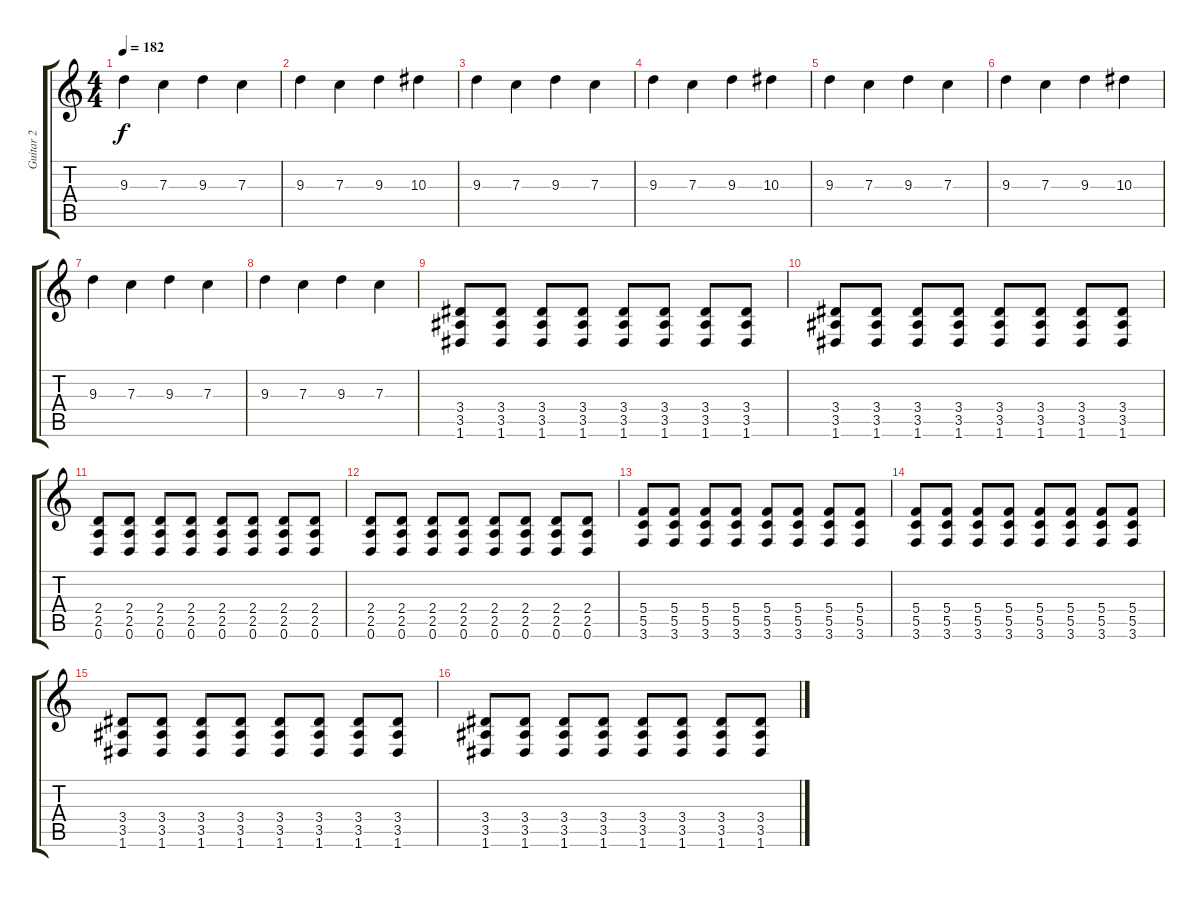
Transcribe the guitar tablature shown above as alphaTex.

\track ("Guitar 2" "Guitar 2") {instrument overdrivenguitar}
\staff {score tabs}
\tuning (D4 A3 F3 C3 G2 D2) {hide}
\ts (4 4)
\tempo 182
\clef g2
\ks c
9.3.4{dy f} 7.3.4 9.3.4 7.3.4 |
9.3.4 7.3.4 9.3.4 10.3.4 |
9.3.4 7.3.4 9.3.4 7.3.4 |
9.3.4 7.3.4 9.3.4 10.3.4 |
9.3.4 7.3.4 9.3.4 7.3.4 |
9.3.4 7.3.4 9.3.4 10.3.4 |
9.3.4 7.3.4 9.3.4 7.3.4 |
9.3.4 7.3.4 9.3.4 7.3.4 |
(3.4 3.5 1.6).8{volume 9 instrument distortionguitar} (3.4 3.5 1.6).8 (3.4 3.5 1.6).8 (3.4 3.5 1.6).8 (3.4 3.5 1.6).8 (3.4 3.5 1.6).8 (3.4 3.5 1.6).8 (3.4 3.5 1.6).8 |
(3.4 3.5 1.6).8 (3.4 3.5 1.6).8 (3.4 3.5 1.6).8 (3.4 3.5 1.6).8 (3.4 3.5 1.6).8 (3.4 3.5 1.6).8 (3.4 3.5 1.6).8 (3.4 3.5 1.6).8 |
(2.4 2.5 0.6).8 (2.4 2.5 0.6).8 (2.4 2.5 0.6).8 (2.4 2.5 0.6).8 (2.4 2.5 0.6).8 (2.4 2.5 0.6).8 (2.4 2.5 0.6).8 (2.4 2.5 0.6).8 |
(2.4 2.5 0.6).8 (2.4 2.5 0.6).8 (2.4 2.5 0.6).8 (2.4 2.5 0.6).8 (2.4 2.5 0.6).8 (2.4 2.5 0.6).8 (2.4 2.5 0.6).8 (2.4 2.5 0.6).8 |
(5.4 5.5 3.6).8 (5.4 5.5 3.6).8 (5.4 5.5 3.6).8 (5.4 5.5 3.6).8 (5.4 5.5 3.6).8 (5.4 5.5 3.6).8 (5.4 5.5 3.6).8 (5.4 5.5 3.6).8 |
(5.4 5.5 3.6).8 (5.4 5.5 3.6).8 (5.4 5.5 3.6).8 (5.4 5.5 3.6).8 (5.4 5.5 3.6).8 (5.4 5.5 3.6).8 (5.4 5.5 3.6).8 (5.4 5.5 3.6).8 |
(3.4 3.5 1.6).8 (3.4 3.5 1.6).8 (3.4 3.5 1.6).8 (3.4 3.5 1.6).8 (3.4 3.5 1.6).8 (3.4 3.5 1.6).8 (3.4 3.5 1.6).8 (3.4 3.5 1.6).8 |
(3.4 3.5 1.6).8 (3.4 3.5 1.6).8 (3.4 3.5 1.6).8 (3.4 3.5 1.6).8 (3.4 3.5 1.6).8 (3.4 3.5 1.6).8 (3.4 3.5 1.6).8 (3.4 3.5 1.6).8
